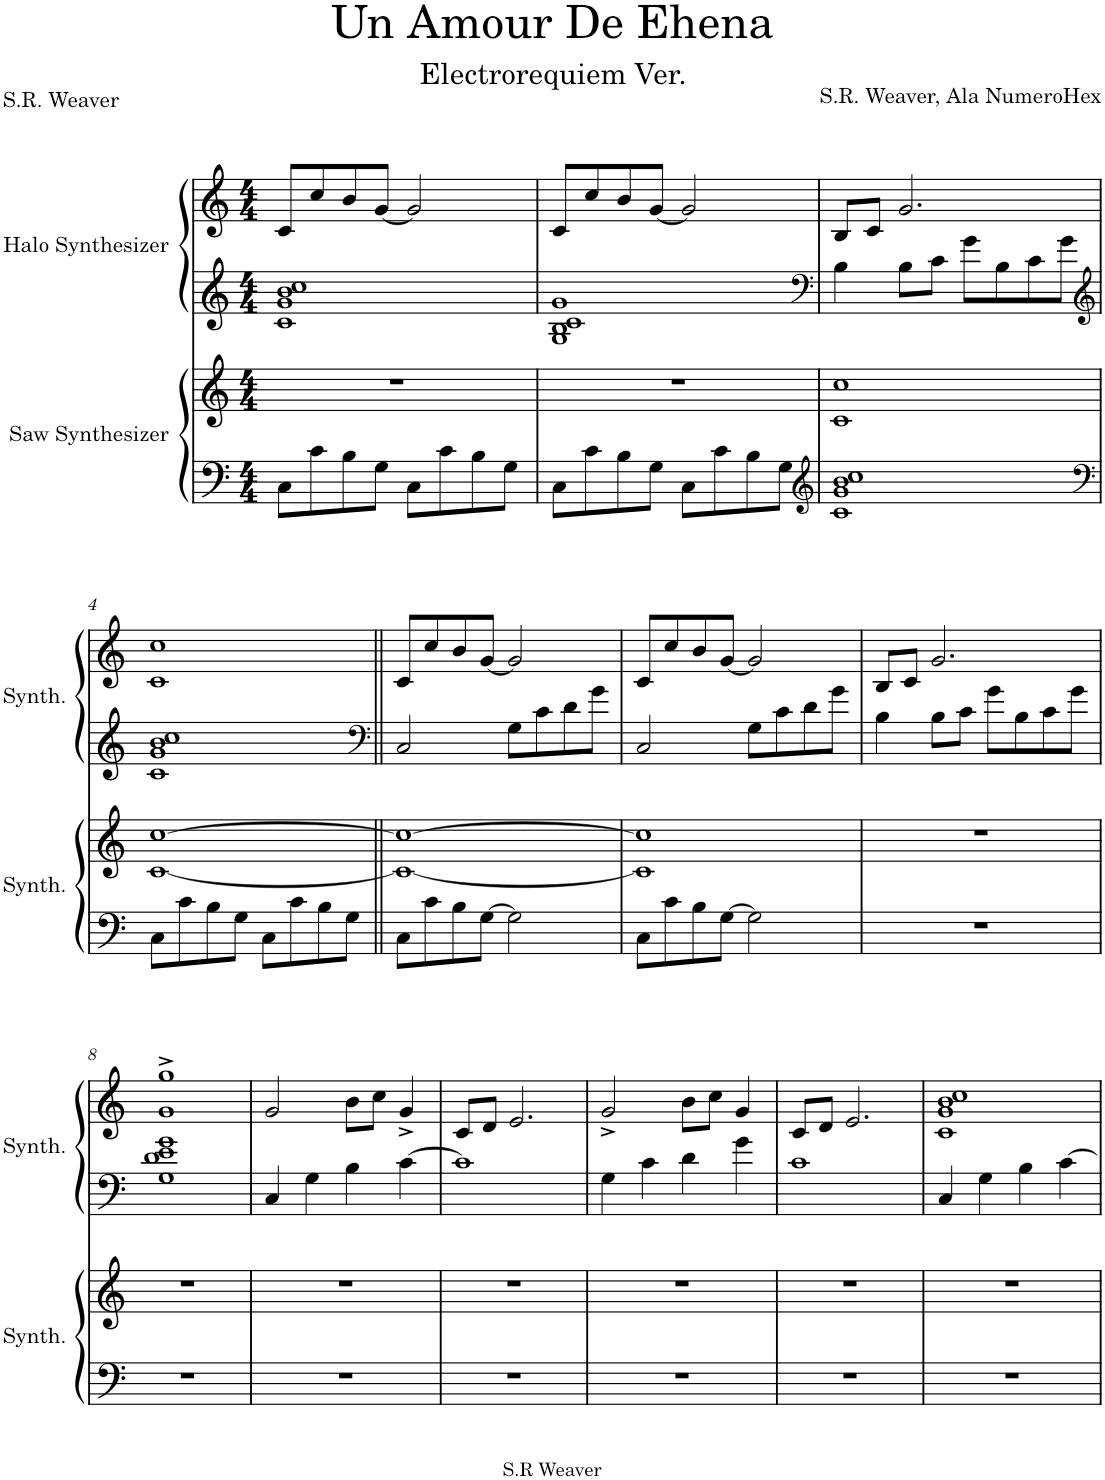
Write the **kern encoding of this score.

**kern	**kern	**kern	**kern
*part2	*part2	*part1	*part1
*staff4	*staff3	*staff2	*staff1
*I"Saw Synthesizer	*	*I"Halo Synthesizer	*
*I'Synth.	*	*I'Synth.	*
*clefF4	*clefG2	*clefG2	*clefG2
*k[]	*k[]	*k[]	*k[]
*M4/4	*M4/4	*M4/4	*M4/4
=1	=1	=1	=1
8C\L	1r	1c 1g 1b 1cc	8c/L
8c\	.	.	8cc/
8B\	.	.	8b/
8G\J	.	.	[8g/J
8C\L	.	.	2g/]
8c\	.	.	.
8B\	.	.	.
8G\J	.	.	.
=2	=2	=2	=2
8C\L	1r	1G 1B 1c 1g	8c/L
8c\	.	.	8cc/
8B\	.	.	8b/
8G\J	.	.	[8g/J
8C\L	.	.	2g/]
8c\	.	.	.
8B\	.	.	.
8G\J	.	.	.
=3	=3	=3	=3
*clefG2	*	*clefF4	*
1c 1g 1b 1cc	1c 1cc	4B\	8B/L
.	.	.	8c/J
.	.	8B\L	2.g/
.	.	8c\J	.
.	.	8g\L	.
.	.	8B\	.
.	.	8c\	.
.	.	8g\J	.
!!LO:LB:g=z
=4	=4	=4	=4
*clefF4	*	*clefG2	*
8C\L	[1c [1cc	1c 1g 1b 1cc	1c 1cc
8c\	.	.	.
8B\	.	.	.
8G\J	.	.	.
8C\L	.	.	.
8c\	.	.	.
8B\	.	.	.
8G\J	.	.	.
=5||	=5||	=5||	=5||
*	*	*clefF4	*
8C\L	1c_ 1cc_	2C/	8c/L
8c\	.	.	8cc/
8B\	.	.	8b/
[8G\J	.	.	[8g/J
2G\]	.	8G\L	2g/]
.	.	8c\	.
.	.	8d\	.
.	.	8g\J	.
=6	=6	=6	=6
8C\L	1c] 1cc]	2C/	8c/L
8c\	.	.	8cc/
8B\	.	.	8b/
[8G\J	.	.	[8g/J
2G\]	.	8G\L	2g/]
.	.	8c\	.
.	.	8d\	.
.	.	8g\J	.
=7	=7	=7	=7
1r	1r	4B\	8B/L
.	.	.	8c/J
.	.	8B\L	2.g/
.	.	8c\J	.
.	.	8g\L	.
.	.	8B\	.
.	.	8c\	.
.	.	8g\J	.
!!LO:LB:g=z
=8	=8	=8	=8
1r	1r	1G 1d 1e 1g	1g^ 1gg^
=9	=9	=9	=9
1r	1r	4C/	2g/
.	.	4G\	.
.	.	4B\	8b\L
.	.	.	8cc\J
.	.	[4c\	4g^/
=10	=10	=10	=10
1r	1r	1c]	8c/L
.	.	.	8d/J
.	.	.	2.e/
=11	=11	=11	=11
1r	1r	4G\	2g^/
.	.	4c\	.
.	.	4d\	8b\L
.	.	.	8cc\J
.	.	4g\	4g/
=12	=12	=12	=12
1r	1r	1c	8c/L
.	.	.	8d/J
.	.	.	2.e/
=13	=13	=13	=13
1r	1r	4C/	1c 1g 1b 1cc
.	.	4G\	.
.	.	4B\	.
.	.	[4c\	.
=	=	=	=
*-	*-	*-	*-
